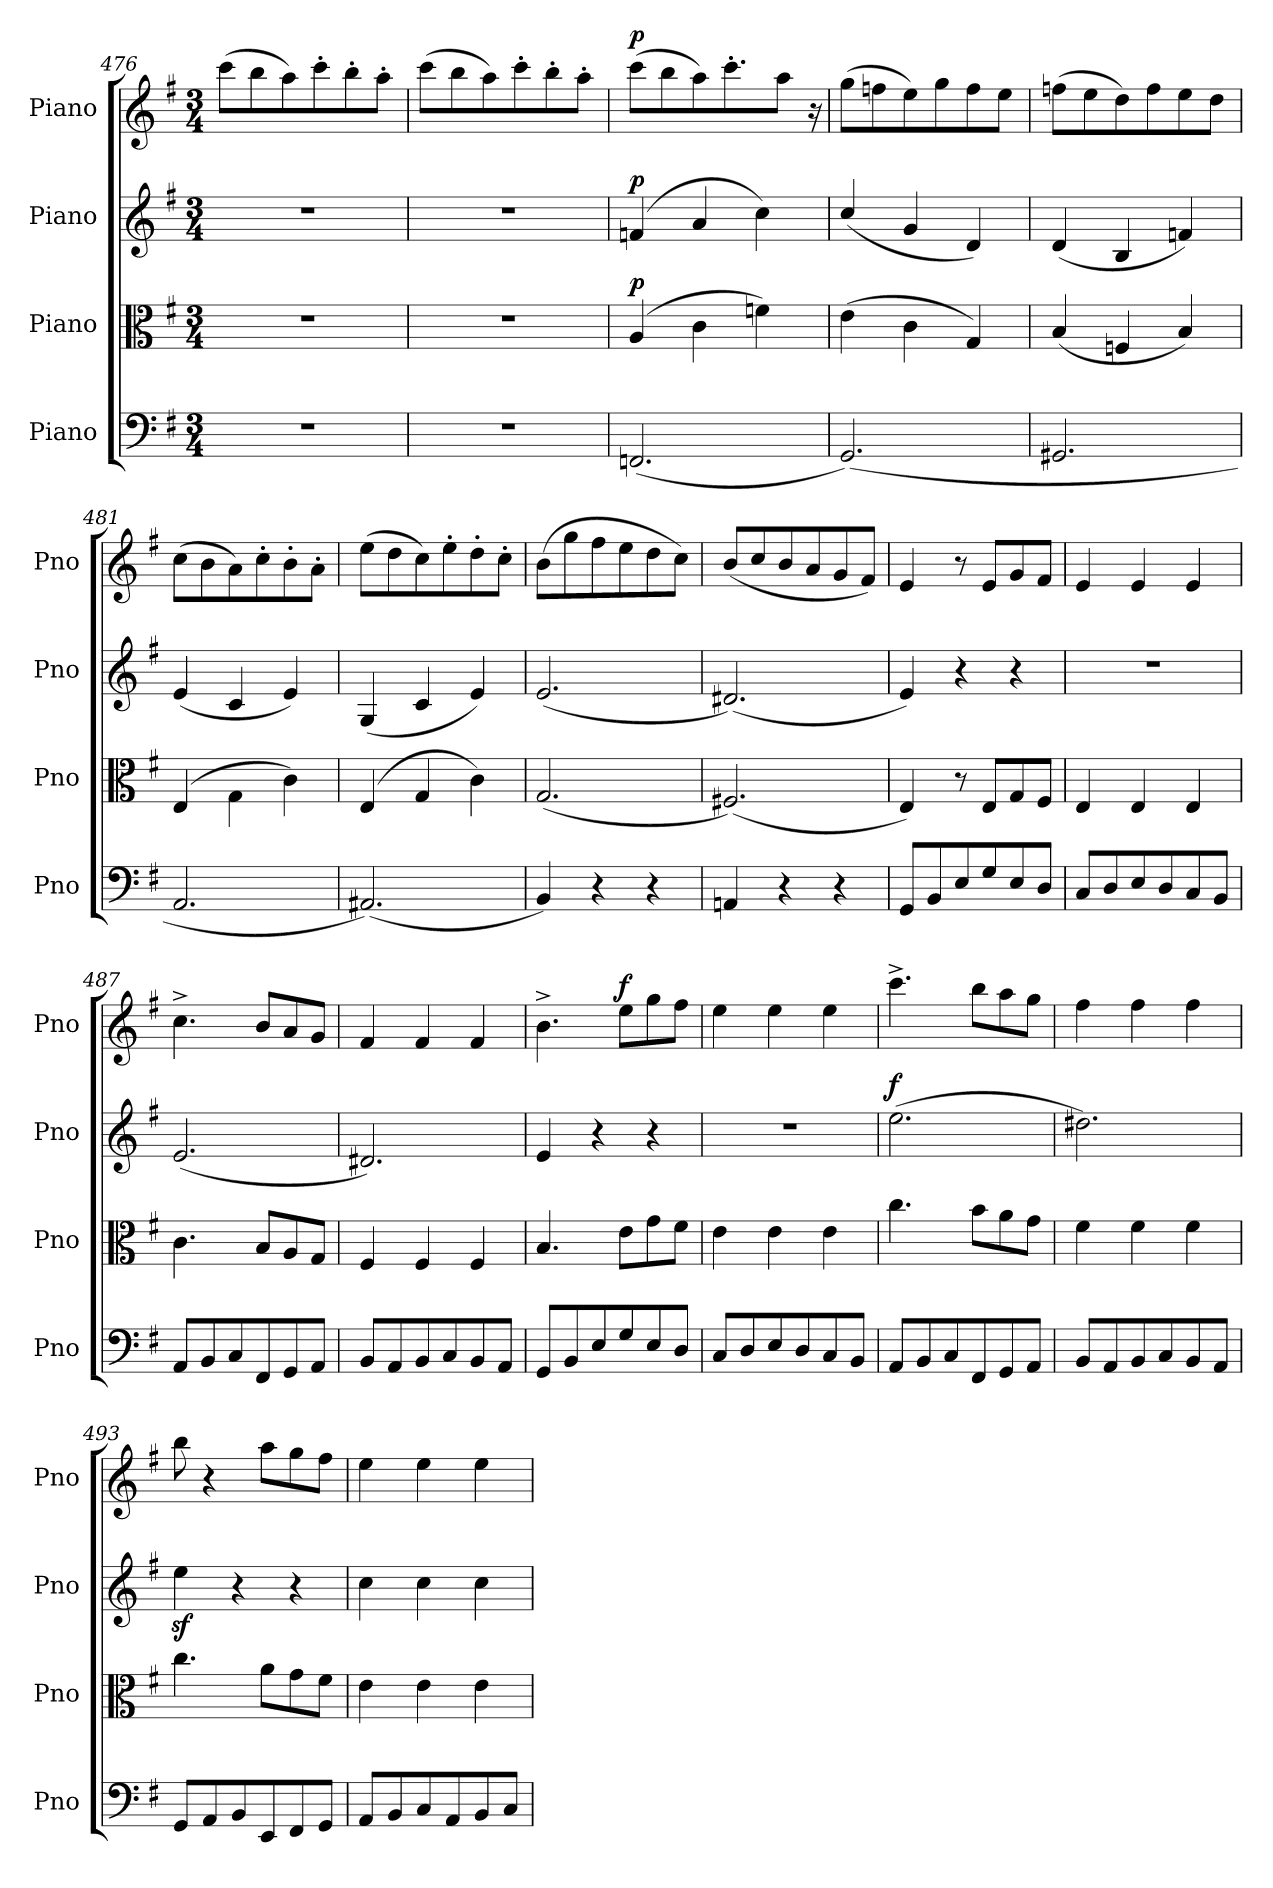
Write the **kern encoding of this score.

**kern	**kern	**dynam	**kern	**dynam	**kern	**dynam
*part4	*part3	*part3	*part2	*part2	*part1	*part1
*staff4	*staff3	*staff3	*staff2	*staff2	*staff1	*staff1
*I"Piano	*I"Piano	*	*I"Piano	*	*I"Piano	*
*I'Pno	*I'Pno	*	*I'Pno	*	*I'Pno	*
*clefF4	*clefC3	*	*clefG2	*	*clefG2	*
*k[f#]	*k[f#]	*	*k[f#]	*	*k[f#]	*
*M3/4	*M3/4	*	*M3/4	*	*M3/4	*
=476	=476	=476	=476	=476	=476	=476
2.r	2.r	.	2.r	.	(8ccc\L	.
.	.	.	.	.	8bb\	.
.	.	.	.	.	8aa\)	.
.	.	.	.	.	8ccc'\	.
.	.	.	.	.	8bb'\	.
.	.	.	.	.	8aa'\J	.
=477	=477	=477	=477	=477	=477	=477
2.r	2.r	.	2.r	.	(8ccc\L	.
.	.	.	.	.	8bb\	.
.	.	.	.	.	8aa\)	.
.	.	.	.	.	8ccc'\	.
.	.	.	.	.	8bb'\	.
.	.	.	.	.	8aa'\J	.
=478	=478	=478	=478	=478	=478	=478
!	!	!LO:DY:a	!	!LO:DY:a	!	!LO:DY:a
(2.FFn/	(4A/	p	(4fn/	p	(8ccc\L	p
.	.	.	.	.	8bb\	.
.	4c\	.	4a/	.	8aa\)	.
.	.	.	.	.	8.ccc'\	.
.	4fn\)	.	4cc\)	.	.	.
.	.	.	.	.	8aa\J	.
.	.	.	.	.	16r	.
=479	=479	=479	=479	=479	=479	=479
(2.GG/)	(4e\	.	(4cc/	.	(8gg\L	.
.	.	.	.	.	8ffn\	.
.	4c\	.	4g/	.	8ee\)	.
.	.	.	.	.	8gg\	.
.	4G/)	.	4d/)	.	8ff\	.
.	.	.	.	.	8ee\J	.
=480	=480	=480	=480	=480	=480	=480
2.GG#X/	(4B/	.	(4d/	.	(8ffn\L	.
.	.	.	.	.	8ee\	.
.	4Fn/	.	4B/	.	8dd\)	.
.	.	.	.	.	8ff\	.
.	4B/)	.	4fn/)	.	8ee\	.
.	.	.	.	.	8dd\J	.
=481	=481	=481	=481	=481	=481	=481
2.AA/	(4E/	.	(4e/	.	(8cc\L	.
.	.	.	.	.	8b\	.
.	4G\	.	4c/	.	8a\)	.
.	.	.	.	.	8cc'\	.
.	4c\)	.	4e/)	.	8b'\	.
.	.	.	.	.	8a'\J	.
=482	=482	=482	=482	=482	=482	=482
(2.AA#X/)	(4E/	.	(4G/	.	(8ee\L	.
.	.	.	.	.	8dd\	.
.	4G/	.	4c/	.	8cc\)	.
.	.	.	.	.	8ee'\	.
.	4c\)	.	4e/)	.	8dd'\	.
.	.	.	.	.	8cc'\J	.
=483	=483	=483	=483	=483	=483	=483
4BB/)	(2.G/	.	(2.e/	.	(8b\L	.
.	.	.	.	.	8gg\	.
4r	.	.	.	.	8ff#\	.
.	.	.	.	.	8ee\	.
4r	.	.	.	.	8dd\	.
.	.	.	.	.	8cc\J)	.
=484	=484	=484	=484	=484	=484	=484
4AAn/	(2.F#X/)	.	(2.d#X/)	.	(8b/L	.
.	.	.	.	.	8cc/	.
4r	.	.	.	.	8b/	.
.	.	.	.	.	8a/	.
4r	.	.	.	.	8g/	.
.	.	.	.	.	8f#/J)	.
=485	=485	=485	=485	=485	=485	=485
8GG/L	4E/)	.	4e/)	.	4e/	.
8BB/	.	.	.	.	.	.
8E/	8r	.	4r	.	8r	.
8G/	8E/L	.	.	.	8e/L	.
8E/	8G/	.	4r	.	8g/	.
8D/J	8F#/J	.	.	.	8f#/J	.
=486	=486	=486	=486	=486	=486	=486
8C/L	4E/	.	2.r	.	4e/	.
8D/	.	.	.	.	.	.
8E/	4E/	.	.	.	4e/	.
8D/	.	.	.	.	.	.
8C/	4E/	.	.	.	4e/	.
8BB/J	.	.	.	.	.	.
=487	=487	=487	=487	=487	=487	=487
8AA/L	4.c\	.	(2.e/	.	4.cc^\	.
8BB/	.	.	.	.	.	.
8C/	.	.	.	.	.	.
8FF#/	8B/L	.	.	.	8b/L	.
8GG/	8A/	.	.	.	8a/	.
8AA/J	8G/J	.	.	.	8g/J	.
=488	=488	=488	=488	=488	=488	=488
8BB/L	4F#/	.	2.d#X/)	.	4f#/	.
8AA/	.	.	.	.	.	.
8BB/	4F#/	.	.	.	4f#/	.
8C/	.	.	.	.	.	.
8BB/	4F#/	.	.	.	4f#/	.
8AA/J	.	.	.	.	.	.
=489	=489	=489	=489	=489	=489	=489
8GG/L	4.B/	.	4e/	.	4.b^\	.
8BB/	.	.	.	.	.	.
8E/	.	.	4r	.	.	.
!	!	!	!	!	!	!LO:DY:a
8G/	8e\L	.	.	.	8ee\L	f
8E/	8g\	.	4r	.	8gg\	.
8D/J	8f#\J	.	.	.	8ff#\J	.
=490	=490	=490	=490	=490	=490	=490
8C/L	4e\	.	2.r	.	4ee\	.
8D/	.	.	.	.	.	.
8E/	4e\	.	.	.	4ee\	.
8D/	.	.	.	.	.	.
8C/	4e\	.	.	.	4ee\	.
8BB/J	.	.	.	.	.	.
=491	=491	=491	=491	=491	=491	=491
!	!	!	!	!LO:DY:a	!	!
8AA/L	4.cc\	.	(2.ee\	f	4.ccc^\	.
8BB/	.	.	.	.	.	.
8C/	.	.	.	.	.	.
8FF#/	8b\L	.	.	.	8bb\L	.
8GG/	8a\	.	.	.	8aa\	.
8AA/J	8g\J	.	.	.	8gg\J	.
=492	=492	=492	=492	=492	=492	=492
8BB/L	4f#\	.	2.dd#X\)	.	4ff#\	.
8AA/	.	.	.	.	.	.
8BB/	4f#\	.	.	.	4ff#\	.
8C/	.	.	.	.	.	.
8BB/	4f#\	.	.	.	4ff#\	.
8AA/J	.	.	.	.	.	.
=493	=493	=493	=493	=493	=493	=493
8GG/L	4.cc\	.	4eez>\	.	8bb\	.
8AA/	.	.	.	.	4r	.
8BB/	.	.	4r	.	.	.
8EE/	8a\L	.	.	.	8aa\L	.
8FF#/	8g\	.	4r	.	8gg\	.
8GG/J	8f#\J	.	.	.	8ff#\J	.
=494	=494	=494	=494	=494	=494	=494
8AA/L	4e\	.	4cc\	.	4ee\	.
8BB/	.	.	.	.	.	.
8C/	4e\	.	4cc\	.	4ee\	.
8AA/	.	.	.	.	.	.
8BB/	4e\	.	4cc\	.	4ee\	.
8C/J	.	.	.	.	.	.
=	=	=	=	=	=	=
*-	*-	*-	*-	*-	*-	*-
